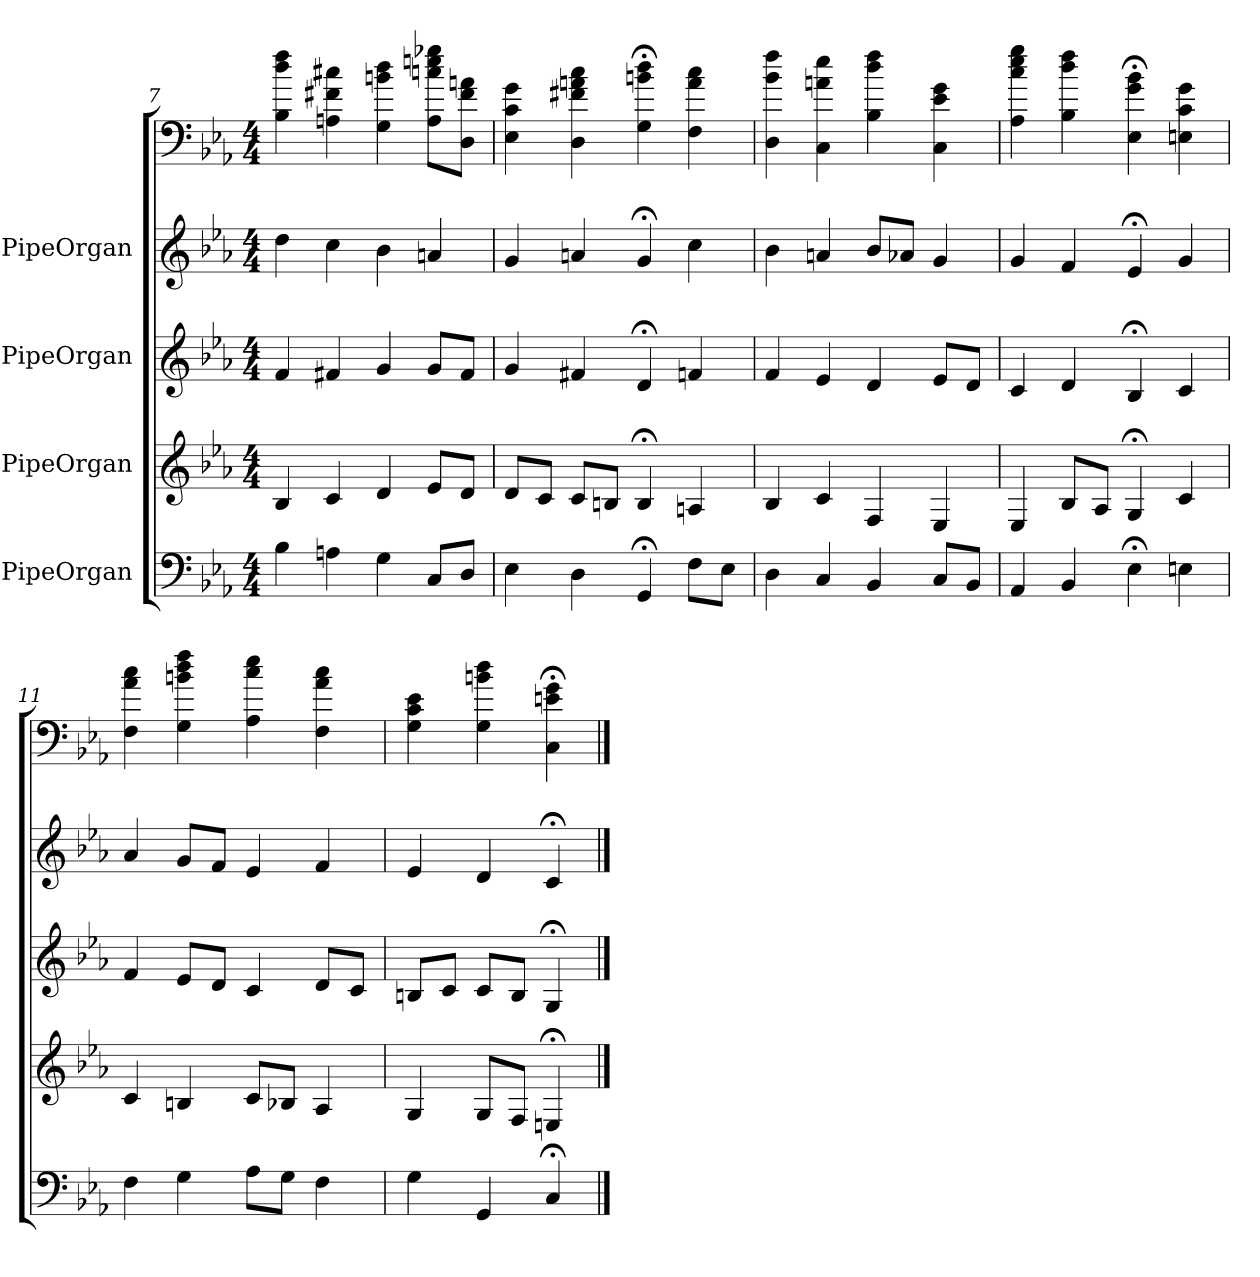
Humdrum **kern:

**kern	**kern	**kern	**kern	**kern
*part5	*part4	*part3	*part2	*part1
*staff5	*staff4	*staff3	*staff2	*staff1
*I"PipeOrgan	*I"PipeOrgan	*I"PipeOrgan	*I"PipeOrgan	*
*k[b-e-a-]	*k[b-e-a-]	*k[b-e-a-]	*k[b-e-a-]	*k[b-e-a-]
*c:	*c:	*c:	*c:	*c:
*M4/4	*M4/4	*M4/4	*M4/4	*M4/4
=7	=7	=7	=7	=7
4B-	4B-	4f	4dd	4B- 4dd 4ff
4An	4c	4f#X	4cc	4An 4f#X 4cc#X
4G	4d	4g	4b-	4G 4bn 4dd
8CL	8e-L	8gL	4an	8A 8ccn 8een 8gg-XL
8DJ	8dJ	8f#J	.	8D 8f# 8anJ
=8	=8	=8	=8	=8
4E-	8dL	4g	4g	4E- 4c 4g
.	8cJ	.	.	.
4D	8cL	4f#X	4an	4D 4f#X 4an 4cc
.	8BnJ	.	.	.
4GG;<	4B;<	4d;<	4g;<	4G;< 4bn;< 4dd;<
8FL	4An	4fn	4cc	4F 4a 4cc
8E-J	.	.	.	.
=9	=9	=9	=9	=9
4D	4B-	4f	4b-	4D 4b- 4ff
4C	4c	4e-	4an	4C 4an 4ee-
4BB-	4F	4d	8b-L	4B- 4dd 4ff
.	.	.	8a-XJ	.
8CL	4E-	8e-L	4g	4C 4e- 4g
8BB-J	.	8dJ	.	.
=10	=10	=10	=10	=10
4AA-	4E-	4c	4g	4A- 4cc 4ee- 4gg
4BB-	8B-L	4d	4f	4B- 4dd 4ff
.	8A-J	.	.	.
4E-;<	4G;<	4B-;<	4e-;<	4E-;< 4g;< 4b-;<
4En	4c	4c	4g	4En 4c 4g
=11	=11	=11	=11	=11
4F	4c	4f	4a-	4F 4a- 4cc
4G	4Bn	8e-L	8gL	4G 4bn 4dd 4ff
.	.	8dJ	8fJ	.
8A-L	8cL	4c	4e-	4A- 4cc 4ee-
8GJ	8B-XJ	.	.	.
4F	4A-	8dL	4f	4F 4a- 4cc
.	.	8cJ	.	.
=12	=12	=12	=12	=12
4G	4G	8BnL	4e-	4G 4c 4e-
.	.	8cJ	.	.
4GG	8GL	8cL	4d	4G 4bn 4dd
.	8FJ	8BJ	.	.
4C;<	4En;<	4G;<	4c;<	4C;< 4en;< 4g;<
==	==	==	==	==
*-	*-	*-	*-	*-
